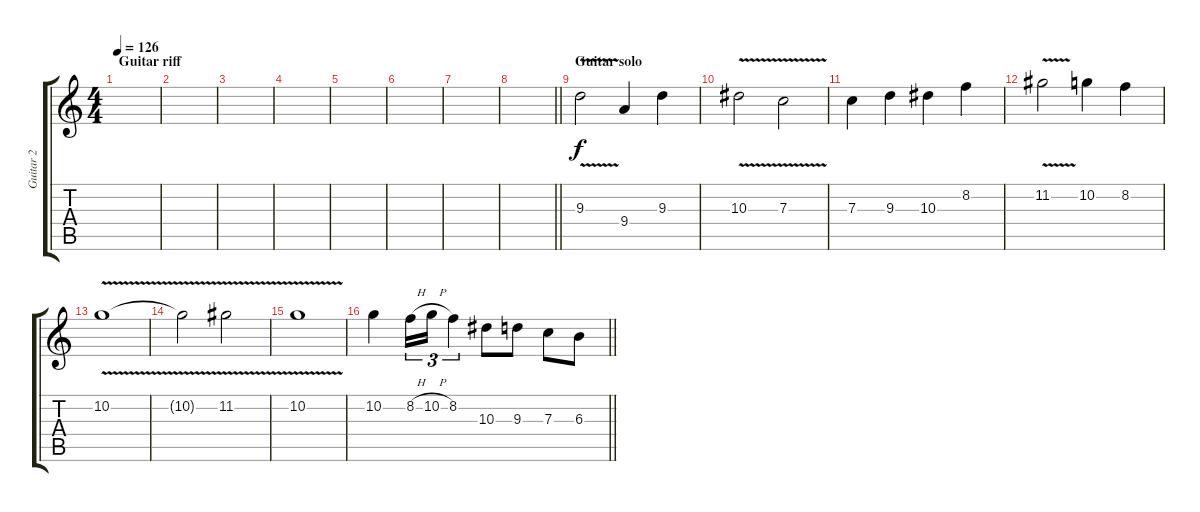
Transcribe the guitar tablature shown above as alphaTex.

\track ("Guitar 2" "Guitar 2") {instrument distortionguitar}
\staff {score tabs}
\tuning (D4 A3 F3 C3 G2 D2) {hide}
\ts (4 4)
\section ("" "Guitar riff")
\tempo 126
\clef g2
\ks c
|
|
|
|
|
|
|
\barLineRight lightlight
|
\section ("" "Guitar solo")
9.3{v}.2 9.4.4 9.3.4 |
10.3{v}.2 7.3{v}.2 |
7.3.4 9.3.4 10.3.4 8.2.4 |
11.2{v}.2 10.2.4 8.2.4 |
10.2{v}.1 |
10.2{t}.2 11.2{v}.2 |
10.2{v}.1 |
\barLineRight lightlight
10.2.4 8.2{h}.16{tu (3 2)} 10.2{h}.16{tu (3 2)} 8.2.4{tu (3 2)} 10.3.8 9.3.8 7.3.8 6.3.8
